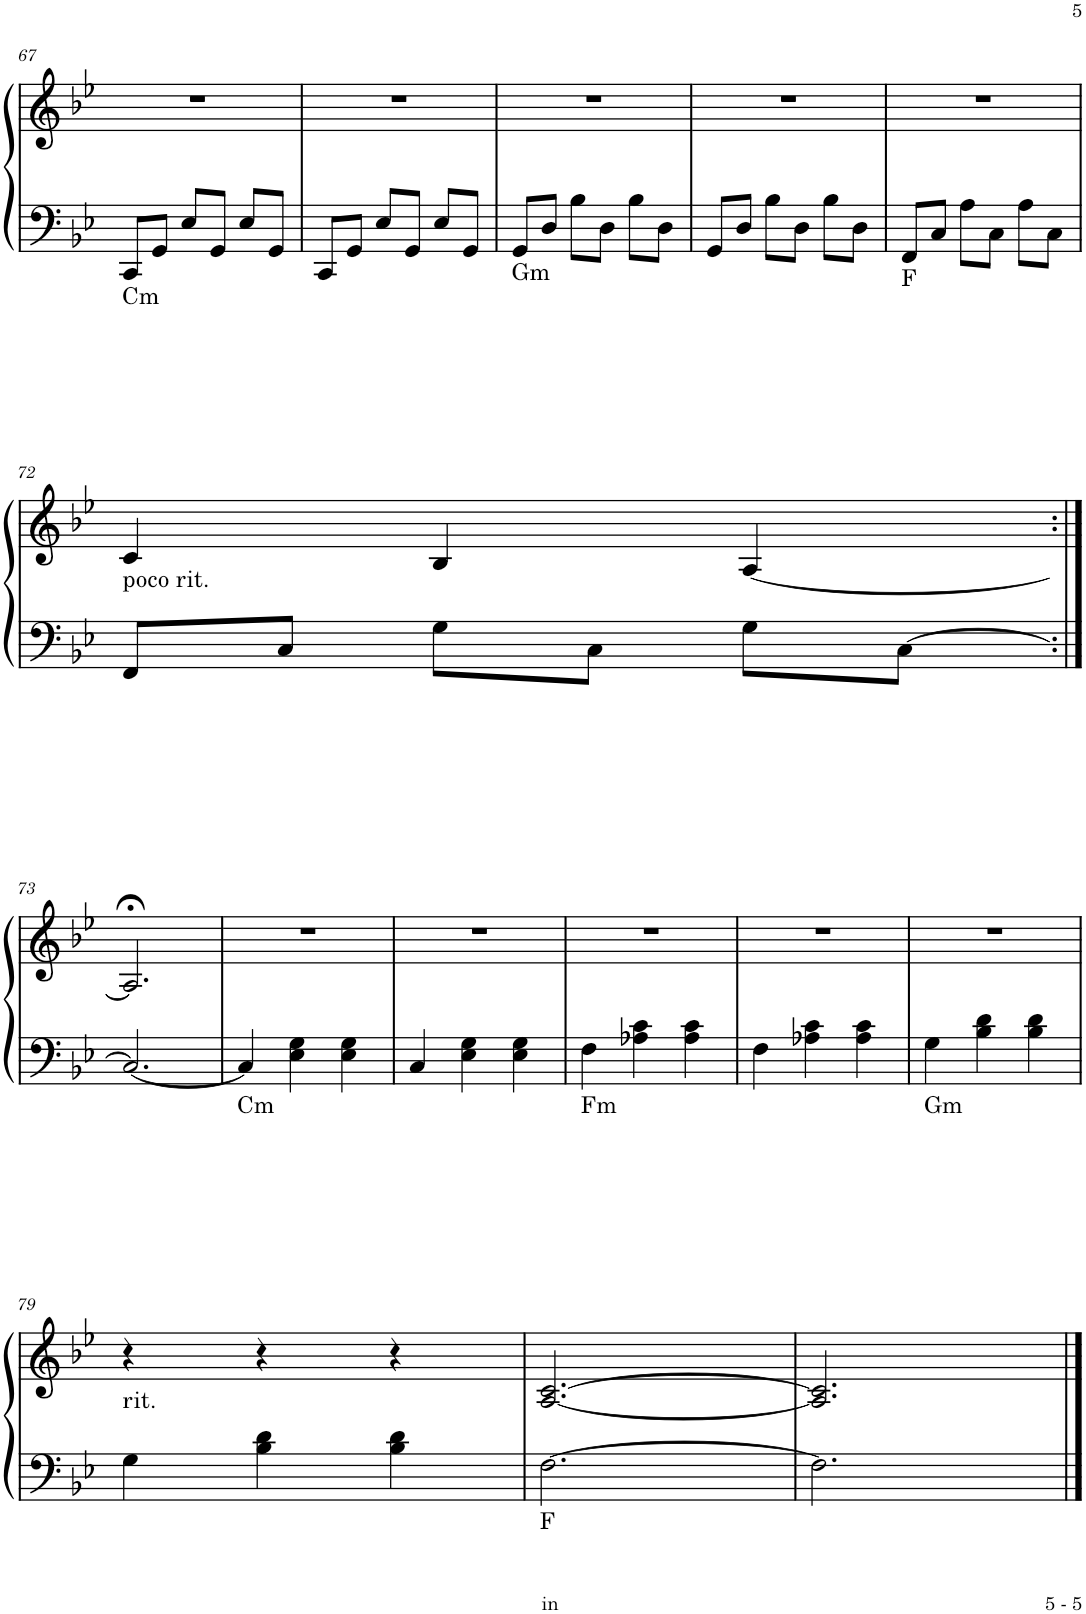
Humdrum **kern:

**kern	**kern
*part1	*part1
*staff2	*staff1
*I"Piano	*
*I'Pno.	*
!!LO:PB:g=z
*clefF4	*clefG2
*k[b-e-]	*k[b-e-]
*M3/4	*M3/4
=67	=67
!LO:TX:b:t=Cm	!
8CC/L	2.r
8GG/J	.
8E-/L	.
8GG/J	.
8E-/L	.
8GG/J	.
=68	=68
8CC/L	2.r
8GG/J	.
8E-/L	.
8GG/J	.
8E-/L	.
8GG/J	.
=69	=69
!LO:TX:b:t=Gm	!
8GG/L	2.r
8D/J	.
8B-\L	.
8D\J	.
8B-\L	.
8D\J	.
=70	=70
8GG/L	2.r
8D/J	.
8B-\L	.
8D\J	.
8B-\L	.
8D\J	.
=71	=71
!LO:TX:b:t=F	!
8FF/L	2.r
8C/J	.
8A\L	.
8C\J	.
8A\L	.
8C\J	.
!!LO:LB:g=z
=72	=72
!	!LO:TX:b:t=poco rit.
8FF/L	4c/
8C/J	.
8G\L	4B-/
8C\J	.
8G\L	[4A/
[8C\J	.
!!LO:LB:g=z
=73:|!	=73:|!
2.C/_	2.A;</]
=74	=74
!LO:TX:b:t=Cm	!
4C/]	2.r
4E-\ 4G\	.
4E-\ 4G\	.
=75	=75
4C/	2.r
4E-\ 4G\	.
4E-\ 4G\	.
=76	=76
!LO:TX:b:t=Fm	!
4F\	2.r
4A-X\ 4c\	.
4A-\ 4c\	.
=77	=77
4F\	2.r
4A-X\ 4c\	.
4A-\ 4c\	.
=78	=78
!LO:TX:b:t=Gm	!
4G\	2.r
4B-\ 4d\	.
4B-\ 4d\	.
!!LO:LB:g=z
=79	=79
!	!LO:TX:b:t=rit.
4G\	4r
4B-\ 4d\	4r
4B-\ 4d\	4r
=80	=80
!LO:TX:b:t=F	!
[2.F\	[2.A/ [2.c/
=81	=81
2.F\]	2.A/] 2.c/]
==	==
*-	*-
